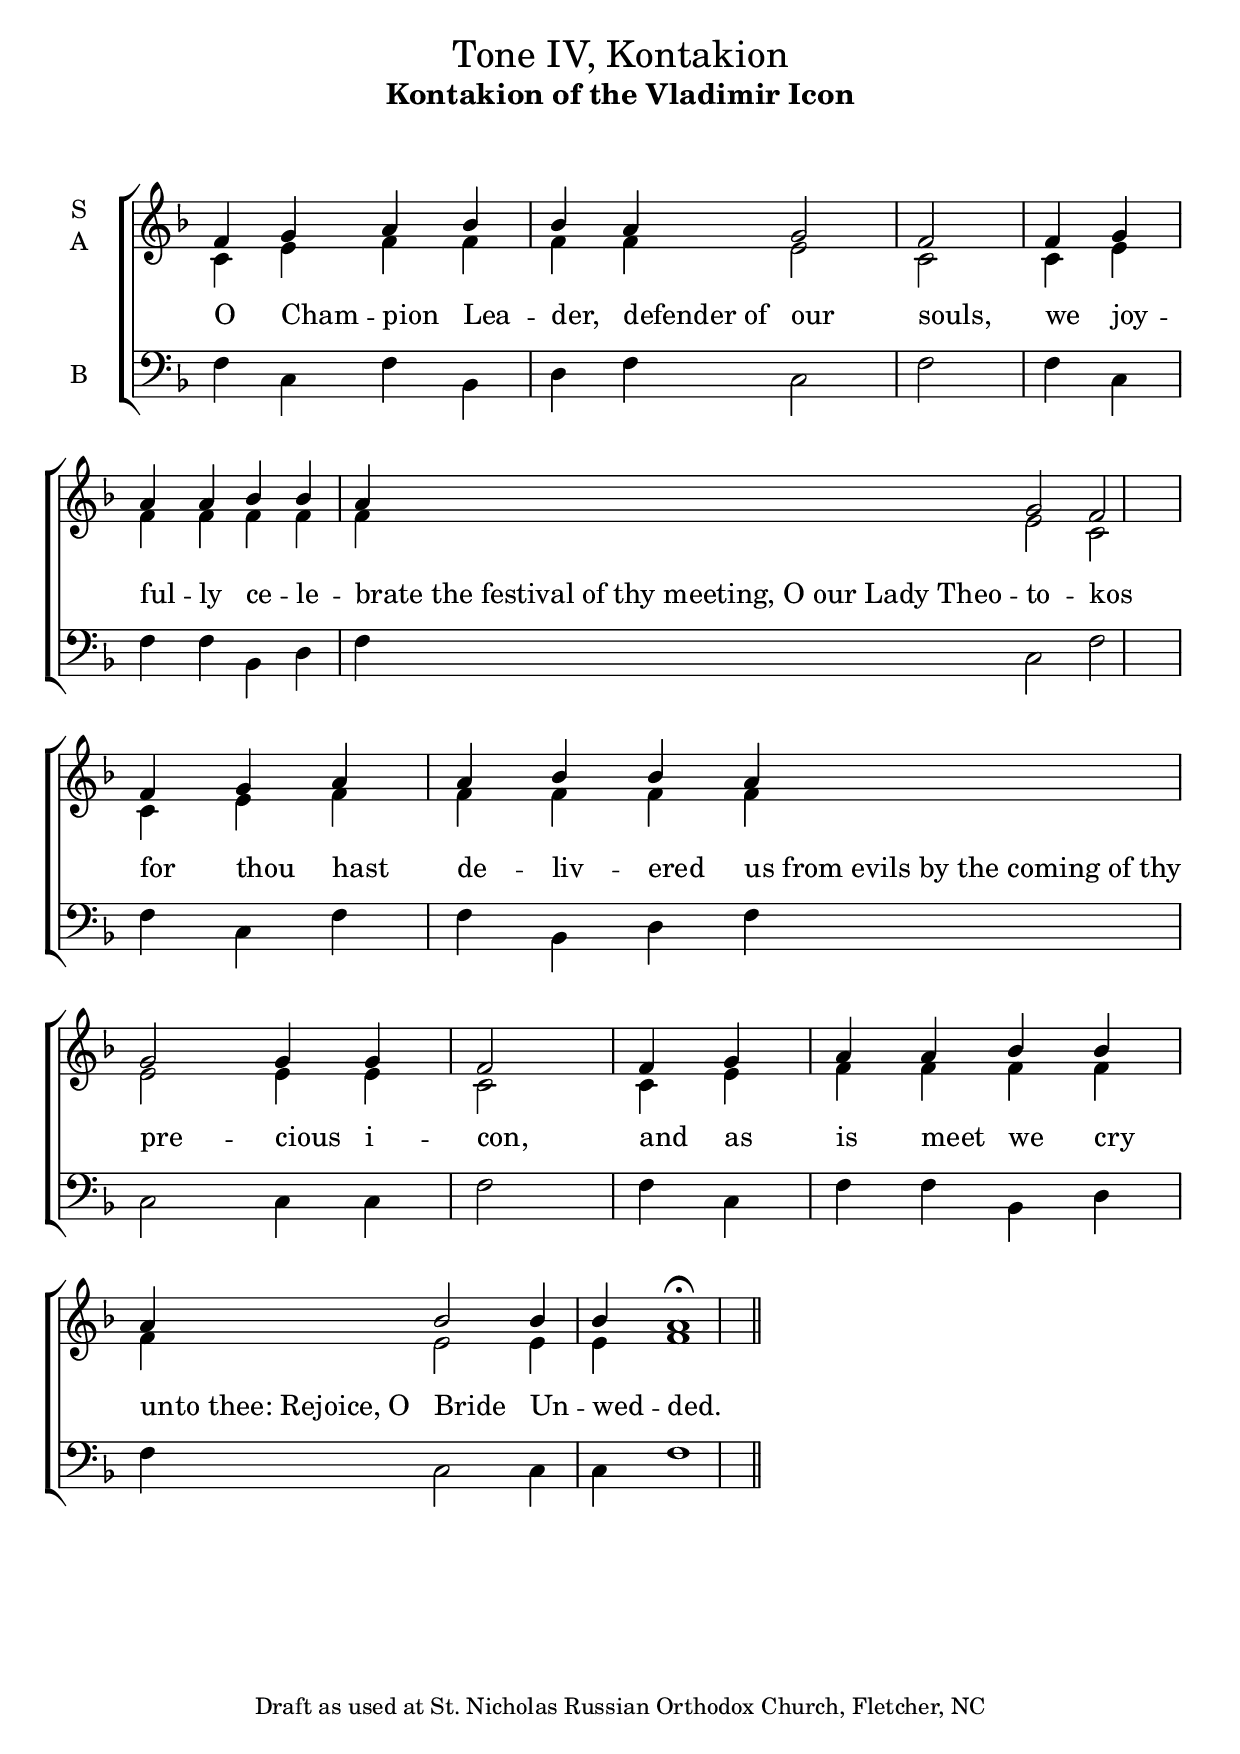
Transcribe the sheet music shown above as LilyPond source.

\version "2.18.0" 
\include "english.ly" 
\include "gregorian.ly" 

\layout { 
  \context{ 
    \Score \override SpacingSpanner.packed-spacing = ##f 
  } 
  \context{ 
    \Lyrics \override LyricHyphen.minimum-distance = #2.25 
    \override LyricSpace.minimum-distance = #2.25 
  } 
} 

\header { 
  title = \markup\normal-text\fontsize #0.25 
    "Tone IV, Kontakion" 
  subtitle = \markup\bold\fontsize #1 
        {"Kontakion of the Vladimir Icon"} 
  subsubtitle = \markup\bold\fontsize #4.25 
        {" "} 
  
  meter = \markup\bold\fontsize #4.25 
        {" "} 
    
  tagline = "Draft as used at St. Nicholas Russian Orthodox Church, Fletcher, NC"
 
} 


global = { 
  \key f \major 
  \override Staff.NoteHead.style = #'altdefault 
  \override Staff.TimeSignature.stencil = ##f 
  %\override Staff.BarLine.stencil = ##f 
  \set Score.defaultBarType = "-" 
  \bar "|." 
} 
move = { \bar "" \break }

soprano = 
\relative c' { 
  \global 
  %1
  f4 g a bf bf a g2 f2 \bar "|"
  f4 g a a bf bf a g2 f2 \bar "|"
  f4 g a a bf bf a g2 g4 g f2 \bar "|"
  f4 g a a bf bf a bf2 bf4 bf a1 \fermata \bar "||"
}

alto = 
\relative c' { 
  \global 
  % 1
  c4 e f f f f e2 c \bar "|"
  c4 e f f f f f e2 c \bar "|"
  c4 e f f f f f e2 e4 e c2 \bar "|"
  c4 e f f f f f e2 e4 e f1 \bar "||"
}

bass = 
\relative c { 
  \global 
  % 1
  f4 c f bf, d f c2 f \bar "|"
  f4 c f f bf, d f c2 f \bar "|"
  f4 c f f bf, d f c2 c4 c f2 \bar "|"
  f4 c f f bf, d f c2 c4 c f1 \bar "||"
} 

verse = \lyricmode { 
  % Lyrics follow here. 
  \override LyricText.self-alignment-X = #LEFT
  
  O Cham -- pion Lea -- der, "defender of" our souls,
  we joy -- ful -- ly ce -- le -- "brate the festival of thy meeting, O our Lady Theo" -- to -- kos
  for thou hast de -- liv -- ered "us from evils by the coming of thy" pre -- cious i -- con, 
  and as is meet we cry "unto thee: Rejoice, O" Bride Un -- wed -- ded.
}



\score {
  \new ChoirStaff <<
    \new Staff \with { 
      midiInstrument = "string ensemble 1" 
      instrumentName = \markup \center-column { "S" "A" } 
    } <<
      \new Voice = "soprano" { \voiceOne \soprano } 
      \new Voice = "alto" { \voiceTwo \alto } 
    >>
    \new Lyrics \lyricsto "soprano" \verse 
    \new Staff \with { 
      midiInstrument = "string ensemble 1" 
      instrumentName = \markup \center-column { "B" } 
    } << 
      \clef bass 
      \new Voice = "bass" { \voiceFour \bass } 
    >> 
  >>
  \layout { 
    ragged-last=##t 
    #(layout-set-staff-size 22) 
    \context { 
      \Lyrics 
      \override VerticalAxisGroup.staff-affinity = ##f 
      \override VerticalAxisGroup.staff-staff-spacing = 
        #'((basic-distance . 0) 
           (minimum-distance . 2) 
           (padding . 2)) 
    } 
    indent = 1.25\cm 
    \context { 
      \Staff 
      \override VerticalAxisGroup.staff-staff-spacing = 
        #'((basic-distance . 0) 
           (minimum-distance . 2) 
           (padding . 2)) 
    } 
  } 
}